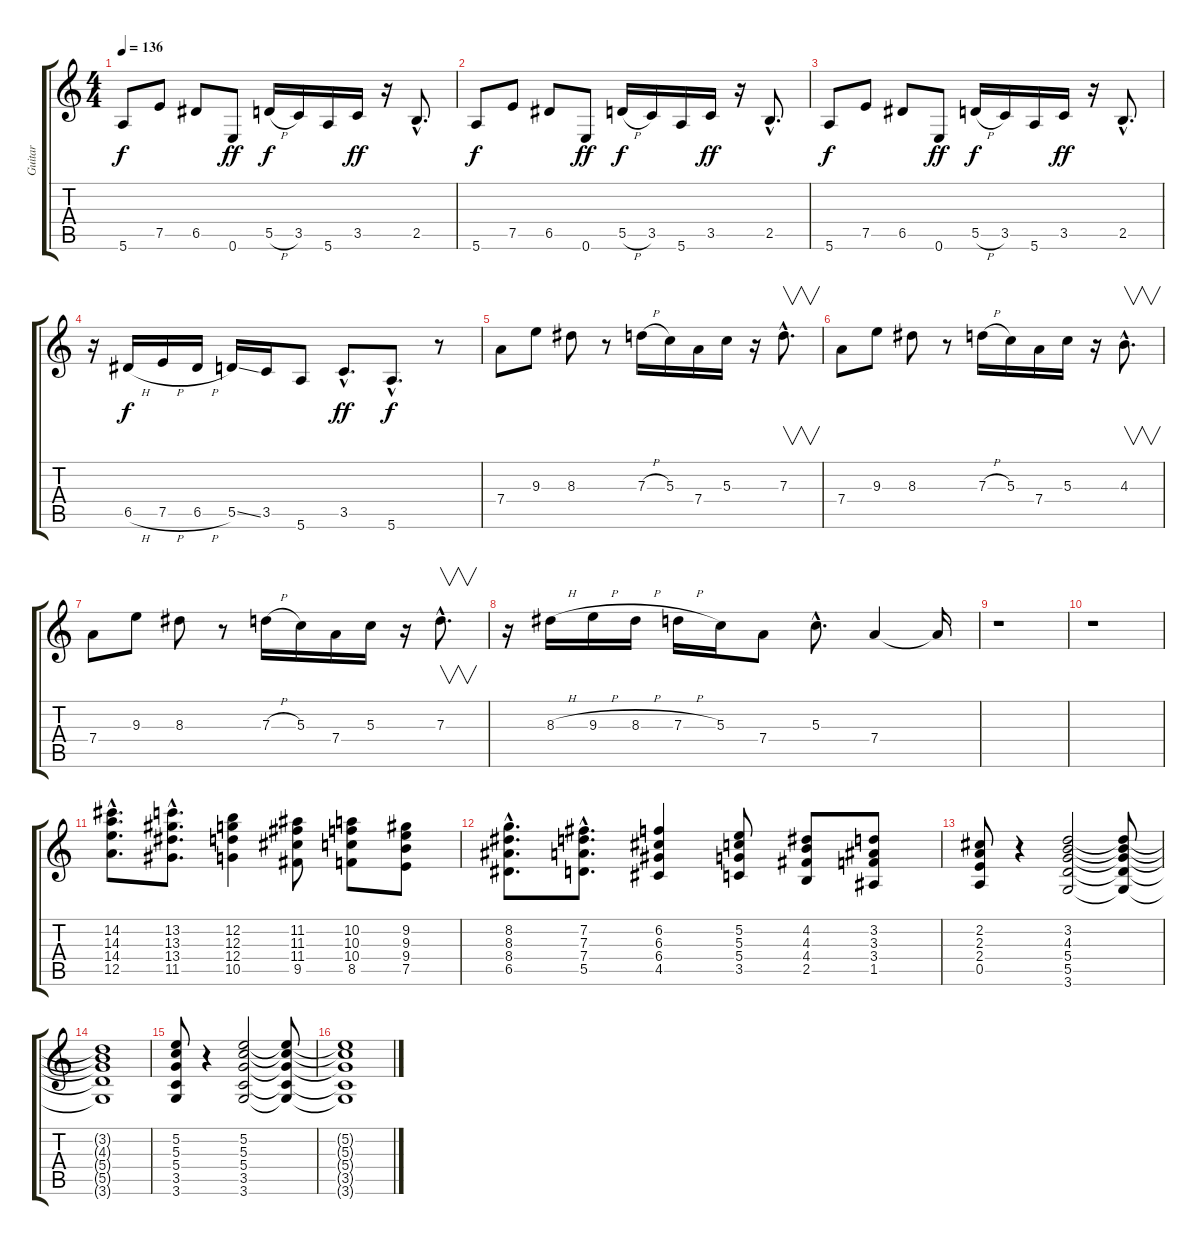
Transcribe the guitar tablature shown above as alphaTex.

\track ("Guitar" "Guitar") {instrument electricguitarclean}
\staff {score tabs}
\tuning (E4 B3 G3 D3 A2 E2) {hide}
\ts (4 4)
\tempo 136
\clef g2
\ks c
5.6.8{dy f} 7.5.8 6.5.8 0.6.8{dy ff} 5.5{h}.16{dy f} 3.5.16 5.6.16 3.5.16{dy ff} r.16 2.5{hac}.8{d} |
5.6.8{dy f} 7.5.8 6.5.8 0.6.8{dy ff} 5.5{h}.16{dy f} 3.5.16 5.6.16 3.5.16{dy ff} r.16 2.5{hac}.8{d} |
5.6.8{dy f} 7.5.8 6.5.8 0.6.8{dy ff} 5.5{h}.16{dy f} 3.5.16 5.6.16 3.5.16{dy ff} r.16 2.5{hac}.8{d} |
r.16 6.5{h}.16{dy f} 7.5{h}.16 6.5{h}.16 5.5{ss}.16 3.5.16 5.6.8 3.5{hac}.8{d dy ff} 5.6{hac}.8{d dy f} r.8 |
7.4.8 9.3.8 8.3.8 r.8 7.3{h}.16 5.3.16 7.4.16 5.3.16 r.16 7.3{hac}.8{v d} |
7.4.8 9.3.8 8.3.8 r.8 7.3{h}.16 5.3.16 7.4.16 5.3.16 r.16 4.3{hac}.8{v d} |
7.4.8 9.3.8 8.3.8 r.8 7.3{h}.16 5.3.16 7.4.16 5.3.16 r.16 7.3{hac}.8{v d} |
r.16 8.3{h}.16 9.3{h}.16 8.3{h}.16 7.3{h}.16 5.3.16 7.4.8 5.3{hac}.8{d} 7.4.4 7.4{t}.16 |
r.1 |
r.1 |
(14.2{hac} 14.3{hac} 14.4{hac} 12.5{hac}).8{d} (13.2{hac} 13.3{hac} 13.4{hac} 11.5{hac}).8{d} (12.2 12.3 12.4 10.5).4 (11.2 11.3 11.4 9.5).8 (10.2 10.3 10.4 8.5).8 (9.2 9.3 9.4 7.5).8 |
(8.2{hac} 8.3{hac} 8.4{hac} 6.5{hac}).8{d} (7.2{hac} 7.3{hac} 7.4{hac} 5.5{hac}).8{d} (6.2 6.3 6.4 4.5).4 (5.2 5.3 5.4 3.5).8 (4.2 4.3 4.4 2.5).8 (3.2 3.3 3.4 1.5).8 |
(2.2 2.3 2.4 0.5).8 r.4 (3.2 4.3 5.4 5.5 3.6).2 (3.2{t} 4.3{t} 5.4{t} 5.5{t} 3.6{t}).8 |
(3.2{t} 4.3{t} 5.4{t} 5.5{t} 3.6{t}).1 |
(5.2 5.3 5.4 3.5 3.6).8 r.4 (5.2 5.3 5.4 3.5 3.6).2 (5.2{t} 5.3{t} 5.4{t} 3.5{t} 3.6{t}).8 |
(5.2{t} 5.3{t} 5.4{t} 3.5{t} 3.6{t}).1
